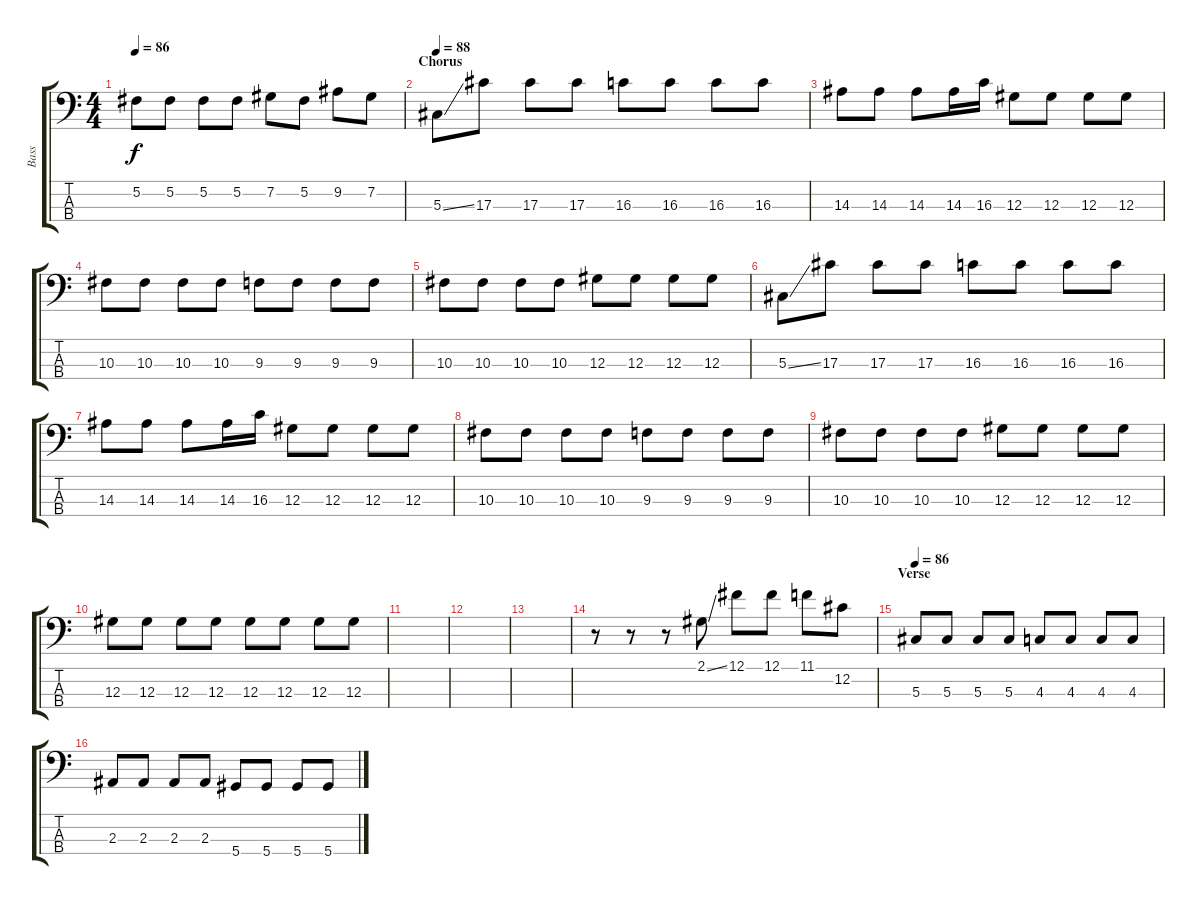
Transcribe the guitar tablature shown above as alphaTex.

\track ("Bass" "Bass") {instrument electricbassfinger}
\staff {score tabs}
\tuning (Gb2 Db2 Ab1 Eb1) {hide}
\ts (4 4)
\tempo 86
\clef f4
\ks c
5.2.8{dy f} 5.2.8 5.2.8 5.2.8 7.2.8 5.2.8 9.2.8 7.2.8 |
\section ("" "Chorus")
\tempo 88
5.3{ss}.8 17.3.8 17.3.8 17.3.8 16.3.8 16.3.8 16.3.8 16.3.8 |
14.3.8 14.3.8 14.3.8 14.3.16 16.3.16 12.3.8 12.3.8 12.3.8 12.3.8 |
10.3.8 10.3.8 10.3.8 10.3.8 9.3.8 9.3.8 9.3.8 9.3.8 |
10.3.8 10.3.8 10.3.8 10.3.8 12.3.8 12.3.8 12.3.8 12.3.8 |
5.3{ss}.8 17.3.8 17.3.8 17.3.8 16.3.8 16.3.8 16.3.8 16.3.8 |
14.3.8 14.3.8 14.3.8 14.3.16 16.3.16 12.3.8 12.3.8 12.3.8 12.3.8 |
10.3.8 10.3.8 10.3.8 10.3.8 9.3.8 9.3.8 9.3.8 9.3.8 |
10.3.8 10.3.8 10.3.8 10.3.8 12.3.8 12.3.8 12.3.8 12.3.8 |
12.3.8 12.3.8 12.3.8 12.3.8 12.3.8 12.3.8 12.3.8 12.3.8 |
|
|
|
r.8 r.8 r.8 2.1{ss}.8 12.1.8 12.1.8 11.1.8 12.2.8 |
\section ("" "Verse")
\tempo 86
5.3.8 5.3.8 5.3.8 5.3.8 4.3.8 4.3.8 4.3.8 4.3.8 |
2.3.8 2.3.8 2.3.8 2.3.8 5.4.8 5.4.8 5.4.8 5.4.8
